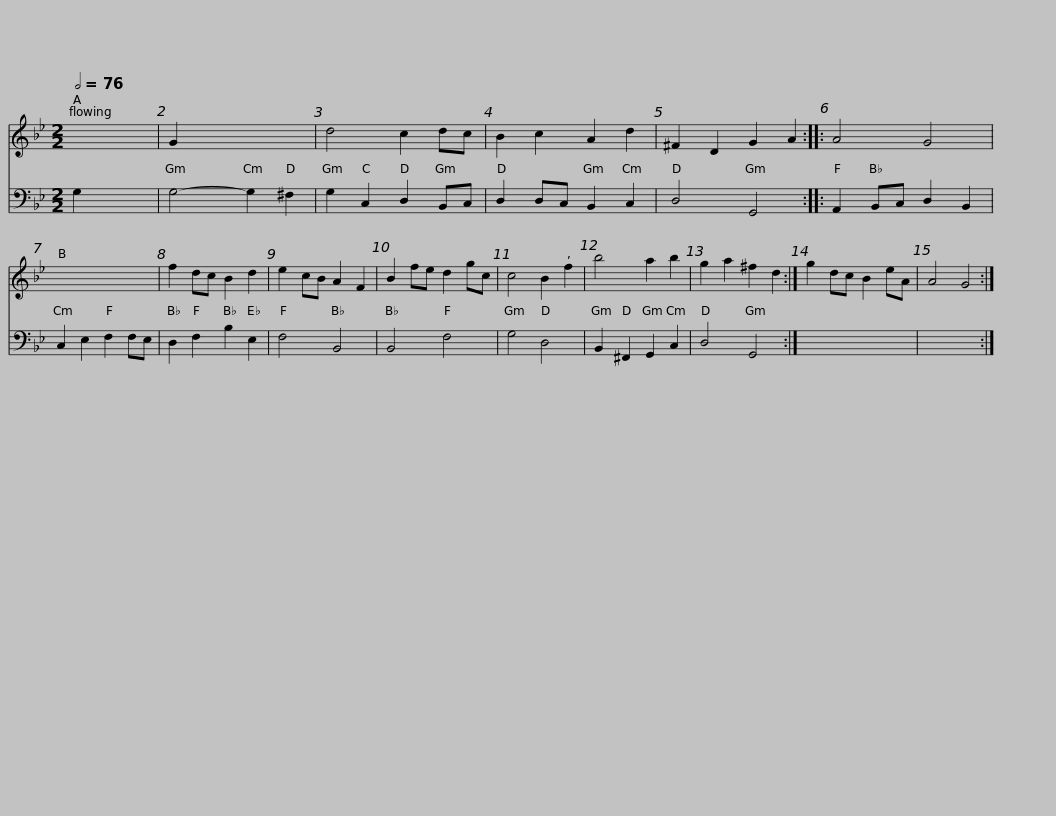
X:1
%%score 1 2
L:1/8
Q:1/2=76
M:2/2
I:linebreak $
K:Gmin
V:1 treble
V:2 bass
V:1
 x8 | G2 x6 | d4 c2 dc | B2 c2 A2 d2 | ^F2 D2 G2 A2 :: %5
 A4 G4 | x8 |$ f2 dc B2 d2 | e2 cB A2 F2 | B2 fe d2 gc | %10
 c4 B2 f2 | b4 a2 b2 | g2 a2 ^f2 d2 :| g2 dc B2 eA |$ A4 G4 :| %15
V:2
 G,2 x6 | G,4- G,2 ^F,2 | G,2 C,2 D,2 B,,C, | D,2 D,C, B,,2 C,2 | D,4 G,,4 :: %5
 A,,2 B,,C, D,2 B,,2 | C,2 E,2 F,2 F,E, |$ D,2 F,2 B,2 E,2 | F,4 B,,4 | B,,4 F,4 | %10
 G,4 D,4 | B,,2 ^F,,2 G,,2 C,2 | D,4 G,,4 :| x8 |$ x8 :| %15
